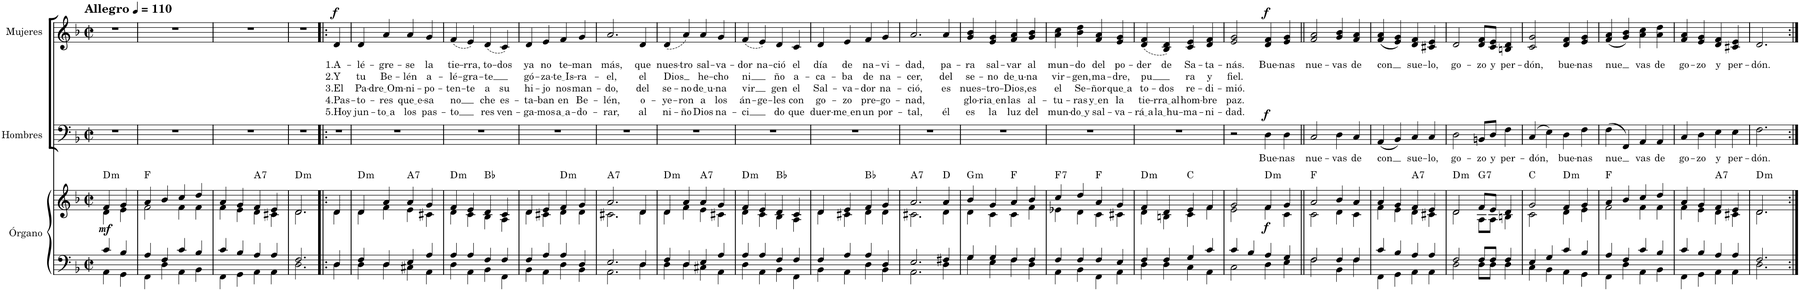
**kern	**kern	**dynam	**harte	**kern	**text	**dynam	**kern	**text	**text	**text	**text	**text	**dynam
*part3	*part3	*part3	*part3	*part2	*part2	*part2	*part1	*part1	*part1	*part1	*part1	*part1	*part1
*staff4	*staff3	*staff3/4	*	*staff2	*staff2	*staff2	*staff1	*staff1	*staff1	*staff1	*staff1	*staff1	*staff1
*I"Órgano	*	*	*	*I"Hombres	*	*	*I"Mujeres	*	*	*	*	*	*
*	*	*	*	*I'H.	*	*	*	*	*	*	*	*	*
*clefF4	*clefG2	*	*	*clefF4	*	*	*clefG2	*	*	*	*	*	*
*k[b-]	*k[b-]	*	*	*k[b-]	*	*	*k[b-]	*	*	*	*	*	*
*M2/2	*M2/2	*	*	*M2/2	*	*	*M2/2	*	*	*	*	*	*
*met(c|)	*met(c|)	*	*	*met(c|)	*	*	*met(c|)	*	*	*	*	*	*
*MM110	*MM110	*	*	*MM110	*	*	*MM110	*	*	*	*	*	*
=1	=1	=1	=1	=1	=1	=1	=1	=1	=1	=1	=1	=1	=1
*^	*^	*	*	*	*	*	*	*	*	*	*	*	*
!	!	!	!	!	!	!	!	!	!LO:TX:a:B:t=Allegro	!	!	!	!	!	!
!	!	!	!	!LO:DY:b	!LO:H:kt=m	!	!	!	!	!	!	!	!	!	!
4c/	4AA\	4f/	4d\	mf	D:min	1r	.	.	1r	.	.	.	.	.	.
4B-/	4GG\	4g/	4e\	.	.	.	.	.	.	.	.	.	.	.	.
2ryy	2ryy	2ryy	2ryy	.	.	.	.	.	.	.	.	.	.	.	.
=2	=2	=2	=2	=2	=2	=2	=2	=2	=2	=2	=2	=2	=2	=2	=2
4A/	4FF\	4a/	2f\	.	F:maj	1r	.	.	1r	.	.	.	.	.	.
4F/	4D\	4b-/	.	.	.	.	.	.	.	.	.	.	.	.	.
4c/	4AA\	4cc/	4f\	.	.	.	.	.	.	.	.	.	.	.	.
4B-/	4BB-\	4dd/	4f\	.	.	.	.	.	.	.	.	.	.	.	.
=3	=3	=3	=3	=3	=3	=3	=3	=3	=3	=3	=3	=3	=3	=3	=3
4c/	4FF\	4a/	4f\	.	.	1r	.	.	1r	.	.	.	.	.	.
4B-/	4GG\	4g/	4e\	.	.	.	.	.	.	.	.	.	.	.	.
!	!	!	!	!	!LO:H:kt=7	!	!	!	!	!	!	!	!	!	!
4A/	4AA\	4f/	4d\	.	A:7	.	.	.	.	.	.	.	.	.	.
4A/	4AA\	4e/	4c#X\	.	.	.	.	.	.	.	.	.	.	.	.
=4	=4	=4	=4	=4	=4	=4	=4	=4	=4	=4	=4	=4	=4	=4	=4
!	!	!	!	!	!LO:H:kt=m	!	!	!	!	!	!	!	!	!	!
2.F/	2.D\	2.d/	2.d\	.	D:min	1r	.	.	1r	.	.	.	.	.	.
4ryy	4ryy	4ryy	4ryy	.	.	.	.	.	.	.	.	.	.	.	.
=5!|:	=5!|:	=5!|:	=5!|:	=5!|:	=5!|:	=5!|:	=5!|:	=5!|:	=5!|:	=5!|:	=5!|:	=5!|:	=5!|:	=5!|:	=5!|:
!	!	!	!	!	!	!	!	!	!	!LO:LY:b	!LO:LY:b	!LO:LY:b	!LO:LY:b	!LO:LY:b	!LO:DY:a
4D/	4D\	4d/	4d\	.	.	1r	.	.	4d/	1.A-	2.Y	3.El	4.Pas-	5.Hoy	f
2.ryy	2.ryy	2.ryy	2.ryy	.	.	.	.	.	2.ryy	.	.	.	.	.	.
=6	=6	=6	=6	=6	=6	=6	=6	=6	=6	=6	=6	=6	=6	=6	=6
!	!	!	!	!	!LO:H:kt=m	!	!	!	!	!LO:LY:b	!LO:LY:b	!LO:LY:b	!LO:LY:b	!LO:LY:b	!
4F/	4D\	4d/	4d\	.	D:min	1r	.	.	4d/	-lé-	tu	Pa-	-to-	jun-	.
!	!	!	!	!	!	!	!	!	!	!LO:LY:b	!LO:LY:b	!LO:LY:b	!LO:LY:b	!LO:LY:b	!
4D/	4D\	4a/	4f\	.	.	.	.	.	4a/	-gre-	Be-	dre Om	-res	to a	.
!	!	!	!	!	!LO:H:kt=7	!	!	!	!	!LO:LY:b	!LO:LY:b	!LO:LY:b	!LO:LY:b	!LO:LY:b	!
4E/	4C#X\	4a/	4e\	.	A:7	.	.	.	4a/	-se	-lén	-ni-	que e	los	.
!	!	!	!	!	!	!	!	!	!	!LO:LY:b	!LO:LY:b	!LO:LY:b	!LO:LY:b	!LO:LY:b	!
4A/	4AA\	4g/	4c#X\	.	.	.	.	.	4g/	la	a-	-po-	-sa	pas-	.
=7	=7	=7	=7	=7	=7	=7	=7	=7	=7	=7	=7	=7	=7	=7	=7
!	!	!	!	!	!LO:H:kt=m	!	!	!	!	!LO:LY:b	!LO:LY:b	!LO:LY:b	!LO:LY:b	!LO:LY:b	!
4A/	4D\	4f/	4d\	.	D:min	1r	.	.	(4f/	tie-	-lé-	-ten-	no	-to	.
!	!	!	!	!	!	!	!	!	!	!LO:LY:b	!LO:LY:b	!LO:LY:b	!	!	!
4A/	4AA\	4e/	4c\	.	.	.	.	.	4e/)	-rra,	-gra-	-te	.	.	.
!	!	!	!	!	!	!	!	!	!	!LO:LY:b	!LO:LY:b	!LO:LY:b	!LO:LY:b	!LO:LY:b	!
4F/	4BB-\	4d/	4B-\	.	Bb:maj	.	.	.	(4d/	to-	-te	a	che	res	.
!	!	!	!	!	!	!	!	!	!	!LO:LY:b	!	!LO:LY:b	!LO:LY:b	!LO:LY:b	!
4F/	4FF\	4c/	4A\	.	.	.	.	.	4c/)	-dos	.	su	es-	ven-	.
=8	=8	=8	=8	=8	=8	=8	=8	=8	=8	=8	=8	=8	=8	=8	=8
!	!	!	!	!	!	!	!	!	!	!LO:LY:b	!LO:LY:b	!LO:LY:b	!LO:LY:b	!LO:LY:b	!
4F/	4BB-\	4d/	4d\	.	.	1r	.	.	4d/	ya	gó-	hi-	-ta-	-ga-	.
!	!	!	!	!	!	!	!	!	!	!LO:LY:b	!LO:LY:b	!LO:LY:b	!LO:LY:b	!LO:LY:b	!
4A/	4AA\	4e/	4c#X\	.	.	.	.	.	4e/	no	-za-	-jo	-ban	-mos	.
!	!	!	!	!	!LO:H:kt=m	!	!	!	!	!LO:LY:b	!LO:LY:b	!LO:LY:b	!LO:LY:b	!LO:LY:b	!
4A/	4D\	4f/	4d\	.	D:min	.	.	.	4f/	te-	te Is	nos	en	a a	.
!	!	!	!	!	!	!	!	!	!	!LO:LY:b	!LO:LY:b	!LO:LY:b	!LO:LY:b	!LO:LY:b	!
4D/	4BB-\	4g/	4d\	.	.	.	.	.	4g/	-man	-ra-	man-	Be-	-do-	.
=9	=9	=9	=9	=9	=9	=9	=9	=9	=9	=9	=9	=9	=9	=9	=9
!	!	!	!	!	!LO:H:kt=7	!	!	!	!	!LO:LY:b	!LO:LY:b	!LO:LY:b	!LO:LY:b	!LO:LY:b	!
2.E/	2.AA\	2.a/	2.c#X\	.	A:7	1r	.	.	2.a/	más,	-el,	-do,	-lén,	-rar,	.
!	!	!	!	!	!	!	!	!	!	!LO:LY:b	!LO:LY:b	!LO:LY:b	!LO:LY:b	!LO:LY:b	!
4D/	4D\	4d/	4d\	.	.	.	.	.	4d/	que	el	del	o-	al	.
=10	=10	=10	=10	=10	=10	=10	=10	=10	=10	=10	=10	=10	=10	=10	=10
!	!	!	!	!	!LO:H:kt=m	!	!	!	!	!LO:LY:b	!LO:LY:b	!LO:LY:b	!LO:LY:b	!LO:LY:b	!
4F/	4D\	4d/	4d\	.	D:min	1r	.	.	(4d/	nues-	Dios	se-	-ye-	ni-	.
!	!	!	!	!	!	!	!	!	!	!LO:LY:b	!	!LO:LY:b	!LO:LY:b	!LO:LY:b	!
4D/	4D\	4a/	4f\	.	.	.	.	.	4a/)	-tro	.	-no	-ron	-ño	.
!	!	!	!	!	!LO:H:kt=7	!	!	!	!	!LO:LY:b	!LO:LY:b	!LO:LY:b	!LO:LY:b	!LO:LY:b	!
4E/	4C#X\	4a/	4e\	.	A:7	.	.	.	4a/	sal-	he-	de u	a	Dios	.
!	!	!	!	!	!	!	!	!	!	!LO:LY:b	!LO:LY:b	!LO:LY:b	!LO:LY:b	!LO:LY:b	!
4A/	4AA\	4g/	4c#X\	.	.	.	.	.	4g/	-va-	-cho	-na	los	na-	.
=11	=11	=11	=11	=11	=11	=11	=11	=11	=11	=11	=11	=11	=11	=11	=11
!	!	!	!	!	!LO:H:kt=m	!	!	!	!	!LO:LY:b	!LO:LY:b	!LO:LY:b	!LO:LY:b	!LO:LY:b	!
4A/	4D\	4f/	4d\	.	D:min	1r	.	.	(4f/	-dor	ni	vir	án-	-ci	.
!	!	!	!	!	!	!	!	!	!	!LO:LY:b	!	!	!LO:LY:b	!	!
4A/	4AA\	4e/	4c\	.	.	.	.	.	4e/)	na-	.	.	-ge-	.	.
!	!	!	!	!	!	!	!	!	!	!LO:LY:b	!LO:LY:b	!LO:LY:b	!LO:LY:b	!LO:LY:b	!
4F/	4BB-\	4d/	4B-\	.	Bb:maj	.	.	.	4d/	-ció	ño	gen	-les	do	.
!	!	!	!	!	!	!	!	!	!	!LO:LY:b	!LO:LY:b	!LO:LY:b	!LO:LY:b	!LO:LY:b	!
4F/	4FF\	4c/	4A\	.	.	.	.	.	4c/	el	a-	el	con	que	.
=12	=12	=12	=12	=12	=12	=12	=12	=12	=12	=12	=12	=12	=12	=12	=12
!	!	!	!	!	!	!	!	!	!	!LO:LY:b	!LO:LY:b	!LO:LY:b	!LO:LY:b	!LO:LY:b	!
4F/	4BB-\	4d/	4d\	.	.	1r	.	.	4d/	día	-ca-	Sal-	go-	duer-	.
!	!	!	!	!	!	!	!	!	!	!LO:LY:b	!LO:LY:b	!LO:LY:b	!LO:LY:b	!LO:LY:b	!
4A/	4AA\	4e/	4c#X\	.	.	.	.	.	4e/	de	-ba	-va-	-zo	me en	.
!	!	!	!	!	!	!	!	!	!	!LO:LY:b	!LO:LY:b	!LO:LY:b	!LO:LY:b	!LO:LY:b	!
4A/	4D\	4f/	4d\	.	Bb:maj	.	.	.	4f/	na-	de	-dor	pre-	un	.
!	!	!	!	!	!	!	!	!	!	!LO:LY:b	!LO:LY:b	!LO:LY:b	!LO:LY:b	!LO:LY:b	!
4D/	4BB-\	4g/	4d\	.	.	.	.	.	4g/	-vi-	na-	na-	-go-	por-	.
=13	=13	=13	=13	=13	=13	=13	=13	=13	=13	=13	=13	=13	=13	=13	=13
!	!	!	!	!	!LO:H:kt=7	!	!	!	!	!LO:LY:b	!LO:LY:b	!LO:LY:b	!LO:LY:b	!LO:LY:b	!
2.E/	2.AA\	2.a/	2.c#X\	.	A:7	1r	.	.	2.a/	-dad,	-cer,	-ció,	-nad,	-tal,	.
!	!	!	!	!	!	!	!	!	!	!LO:LY:b	!LO:LY:b	!LO:LY:b	!	!LO:LY:b	!
4F#X/	4D\	4a/	4d\	.	D:maj	.	.	.	4a/	pa-	del	es	.	él	.
=14	=14	=14	=14	=14	=14	=14	=14	=14	=14	=14	=14	=14	=14	=14	=14
!	!	!	!	!	!LO:H:kt=m	!	!	!	!	!LO:LY:b	!LO:LY:b	!LO:LY:b	!LO:LY:b	!LO:LY:b	!
4G/	4G\	4b-/	4d\	.	G:min	1r	.	.	4g/ 4b-/	-ra	se-	nues-	glo-	es	.
!	!	!	!	!	!	!	!	!	!	!LO:LY:b	!LO:LY:b	!LO:LY:b	!LO:LY:b	!LO:LY:b	!
4G/	4E\	4g/	4c\	.	.	.	.	.	4e/ 4g/	sal-	-no	-tro-	ria en	la	.
!	!	!	!	!	!	!	!	!	!	!LO:LY:b	!LO:LY:b	!LO:LY:b	!LO:LY:b	!LO:LY:b	!
4F/	4F\	4a/	4c\	.	F:maj	.	.	.	4f/ 4a/	-var	de u	-Dios,	las	luz	.
!	!	!	!	!	!	!	!	!	!	!LO:LY:b	!LO:LY:b	!LO:LY:b	!LO:LY:b	!LO:LY:b	!
4F/	4D\	4b-/	4f\	.	.	.	.	.	4g/ 4b-/	al	-na	es	al-	del	.
=15	=15	=15	=15	=15	=15	=15	=15	=15	=15	=15	=15	=15	=15	=15	=15
!	!	!	!	!	!LO:H:kt=7	!	!	!	!	!LO:LY:b	!LO:LY:b	!LO:LY:b	!LO:LY:b	!LO:LY:b	!
4F/	4AA\	4cc/	4e-X\	.	F:7	1r	.	.	4a\ 4cc\	mun-	vir-	el	-tu-	mun-	.
!	!	!	!	!	!	!	!	!	!	!LO:LY:b	!LO:LY:b	!LO:LY:b	!LO:LY:b	!LO:LY:b	!
4F/	4BB-\	4dd/	4d\	.	.	.	.	.	4b-\ 4dd\	-do	-gen,	Se-	-ras	do y	.
!	!	!	!	!	!	!	!	!	!	!LO:LY:b	!LO:LY:b	!LO:LY:b	!LO:LY:b	!LO:LY:b	!
4F/	4FF\	4a/	4c\	.	F:maj	.	.	.	4f/ 4a/	del	ma-	-ñor	y en	sal-	.
!	!	!	!	!	!	!	!	!	!	!LO:LY:b	!LO:LY:b	!LO:LY:b	!LO:LY:b	!LO:LY:b	!
4E/	4AA\	4g/	4c#X\	.	.	.	.	.	4e/ 4g/	po-	-dre,	que a	la	-va-	.
=16	=16	=16	=16	=16	=16	=16	=16	=16	=16	=16	=16	=16	=16	=16	=16
!	!	!	!	!	!LO:H:kt=m	!	!	!	!	!LO:LY:b	!LO:LY:b	!LO:LY:b	!LO:LY:b	!LO:LY:b	!
4F/	4D\	4f/	4d\	.	D:min	1r	.	.	(4d/ 4f/	-der	pu	to-	tie-	rá a	.
!	!	!	!	!	!	!	!	!	!	!LO:LY:b	!	!LO:LY:b	!LO:LY:b	!LO:LY:b	!
4F/	4D\	4d/	4Bn\	.	.	.	.	.	4B-/ 4d/)	de	.	-dos	rra al	la hu	.
!	!	!	!	!	!	!	!	!	!	!LO:LY:b	!LO:LY:b	!LO:LY:b	!LO:LY:b	!LO:LY:b	!
4G/	4C\	4e/	4c\	.	C:maj	.	.	.	4c/ 4e/	Sa-	ra	re-	hom-	-ma-	.
!	!	!	!	!	!	!	!	!	!	!LO:LY:b	!LO:LY:b	!LO:LY:b	!LO:LY:b	!LO:LY:b	!
4c/	4AA\	4f/	4f\	.	.	.	.	.	4d/ 4f/	-ta-	y	-di-	-bre	-ni-	.
=17	=17	=17	=17	=17	=17	=17	=17	=17	=17	=17	=17	=17	=17	=17	=17
!	!	!	!	!	!	!	!	!	!	!LO:LY:b	!LO:LY:b	!LO:LY:b	!LO:LY:b	!LO:LY:b	!
4c/	2C\	2g/	2e\	.	.	2r	.	.	2e/ 2g/	-nás.	fiel.	-mió.	paz.	-dad.	.
4B-/	.	.	.	.	.	.	.	.	.	.	.	.	.	.	.
!	!	!	!	!LO:DY:b	!LO:H:kt=m	!	!LO:LY:b	!LO:DY:a	!	!LO:LY:b	!	!	!	!	!LO:DY:a
4A/	4D\	4f/	4f\	f	D:min	4D\	Bue-	f	4d/ 4f/	Bue-	.	.	.	.	f
!	!	!	!	!	!	!	!LO:LY:b	!	!	!LO:LY:b	!	!	!	!	!
4G/	4E\	4g/	4c\	.	.	4D\	-nas	.	4e/ 4g/	-nas	.	.	.	.	.
=18||	=18||	=18||	=18||	=18||	=18||	=18||	=18||	=18||	=18||	=18||	=18||	=18||	=18||	=18||	=18||
!	!	!	!	!	!	!	!LO:LY:b	!	!	!LO:LY:b	!	!	!	!	!
2F/	2F\	2a/	2c\	.	F:maj	2C/	nue-	.	2f/ 2a/	nue-	.	.	.	.	.
!	!	!	!	!	!	!	!LO:LY:b	!	!	!LO:LY:b	!	!	!	!	!
4F/	4BB-\	4b-/	4d\	.	.	4D\	-vas	.	4g/ 4b-/	-vas	.	.	.	.	.
!	!	!	!	!	!	!	!LO:LY:b	!	!	!LO:LY:b	!	!	!	!	!
4F/	4F\	4a/	4c\	.	.	4C/	de	.	4f/ 4a/	de	.	.	.	.	.
=19	=19	=19	=19	=19	=19	=19	=19	=19	=19	=19	=19	=19	=19	=19	=19
!	!	!	!	!	!	!	!LO:LY:b	!	!	!LO:LY:b	!	!	!	!	!
4c/	4FF\	4a/	4f\	.	.	(4AA/	con	.	(4f/ 4a/	con	.	.	.	.	.
4B-/	4GG\	4g/	4e\	.	.	4BB-/)	.	.	4e/ 4g/)	.	.	.	.	.	.
!	!	!	!	!	!LO:H:kt=7	!	!LO:LY:b	!	!	!LO:LY:b	!	!	!	!	!
4A/	4AA\	4f/	4d\	.	A:7	4C/	sue-	.	4d/ 4f/	sue-	.	.	.	.	.
!	!	!	!	!	!	!	!LO:LY:b	!	!	!LO:LY:b	!	!	!	!	!
4A/	4AA\	4e/	4c#X\	.	.	4C/	-lo,	.	4c#X/ 4e/	-lo,	.	.	.	.	.
=20	=20	=20	=20	=20	=20	=20	=20	=20	=20	=20	=20	=20	=20	=20	=20
!	!	!	!	!	!LO:H:kt=m	!	!LO:LY:b	!	!	!LO:LY:b	!	!	!	!	!
2F/	2D\	2d/	2d\	.	D:min	2D\	go-	.	2d/	go-	.	.	.	.	.
!	!	!	!	!	!LO:H:kt=7	!	!LO:LY:b	!	!	!LO:LY:b	!	!	!	!	!
8F/L	8D\L	8f/L	8A\L	.	G:7	8BBn/L	-zo	.	8d/ 8f/L	-zo	.	.	.	.	.
!	!	!	!	!	!	!	!LO:LY:b	!	!	!LO:LY:b	!	!	!	!	!
8F/J	8D\J	8e/J	8A\J	.	.	8D/J	y	.	8c/ 8e/J	y	.	.	.	.	.
!	!	!	!	!	!	!	!LO:LY:b	!	!	!LO:LY:b	!	!	!	!	!
4F/	4D\	4d/	4Bn\	.	.	4F\	per-	.	4Bn/ 4d/	per-	.	.	.	.	.
=21	=21	=21	=21	=21	=21	=21	=21	=21	=21	=21	=21	=21	=21	=21	=21
!	!	!	!	!	!	!	!LO:LY:b	!	!	!LO:LY:b	!	!	!	!	!
4E/	4C\	2g/	2c\	.	C:maj	(4C/	-dón,	.	2c/ 2g/	-dón,	.	.	.	.	.
4G/	4BB-\	.	.	.	.	4E\)	.	.	.	.	.	.	.	.	.
!	!	!	!	!	!LO:H:kt=m	!	!LO:LY:b	!	!	!LO:LY:b	!	!	!	!	!
4c/	4AA\	4f/	4d\	.	D:min	4D\	bue-	.	4d/ 4f/	bue-	.	.	.	.	.
!	!	!	!	!	!	!	!LO:LY:b	!	!	!LO:LY:b	!	!	!	!	!
4B-/	4GG\	4g/	4e\	.	.	4F\	-nas	.	4e/ 4g/	-nas	.	.	.	.	.
=22	=22	=22	=22	=22	=22	=22	=22	=22	=22	=22	=22	=22	=22	=22	=22
!	!	!	!	!	!	!	!LO:LY:b	!	!	!LO:LY:b	!	!	!	!	!
4A/	4FF\	4a/	2f\	.	F:maj	(4F\	nue	.	(4f/ 4a/	nue	.	.	.	.	.
4F/	4D\	4b-/	.	.	.	4FF/)	.	.	4g/ 4b-/)	.	.	.	.	.	.
!	!	!	!	!	!	!	!LO:LY:b	!	!	!LO:LY:b	!	!	!	!	!
4c/	4AA\	4cc/	4f\	.	.	4AA/	vas	.	4a\ 4cc\	vas	.	.	.	.	.
!	!	!	!	!	!	!	!LO:LY:b	!	!	!LO:LY:b	!	!	!	!	!
4B-/	4BB-\	4dd/	4f\	.	.	4AA/	de	.	4a\ 4dd\	de	.	.	.	.	.
=23	=23	=23	=23	=23	=23	=23	=23	=23	=23	=23	=23	=23	=23	=23	=23
!	!	!	!	!	!	!	!LO:LY:b	!	!	!LO:LY:b	!	!	!	!	!
4c/	4FF\	4a/	4f\	.	.	4C/	go-	.	4f/ 4a/	go-	.	.	.	.	.
!	!	!	!	!	!	!	!LO:LY:b	!	!	!LO:LY:b	!	!	!	!	!
4B-/	4GG\	4g/	4e\	.	.	4D\	-zo	.	4e/ 4g/	-zo	.	.	.	.	.
!	!	!	!	!	!LO:H:kt=7	!	!LO:LY:b	!	!	!LO:LY:b	!	!	!	!	!
4A/	4AA\	4f/	4d\	.	A:7	4E\	y	.	4d/ 4f/	y	.	.	.	.	.
!	!	!	!	!	!	!	!LO:LY:b	!	!	!LO:LY:b	!	!	!	!	!
4A/	4AA\	4e/	4c#X\	.	.	4E\	per-	.	4c#X/ 4e/	per-	.	.	.	.	.
=24	=24	=24	=24	=24	=24	=24	=24	=24	=24	=24	=24	=24	=24	=24	=24
!	!	!	!	!	!LO:H:kt=m	!	!LO:LY:b	!	!	!LO:LY:b	!	!	!	!	!
2.F/	2.D\	2.d/	2.d\	.	D:min	2.F\	-dón.	.	2.d/	-dón.	.	.	.	.	.
*v	*v	*	*	*	*	*	*	*	*	*	*	*	*	*	*
*	*v	*v	*	*	*	*	*	*	*	*	*	*	*	*
=:|!	=:|!	=:|!	=:|!	=:|!	=:|!	=:|!	=:|!	=:|!	=:|!	=:|!	=:|!	=:|!	=:|!
*-	*-	*-	*-	*-	*-	*-	*-	*-	*-	*-	*-	*-	*-
